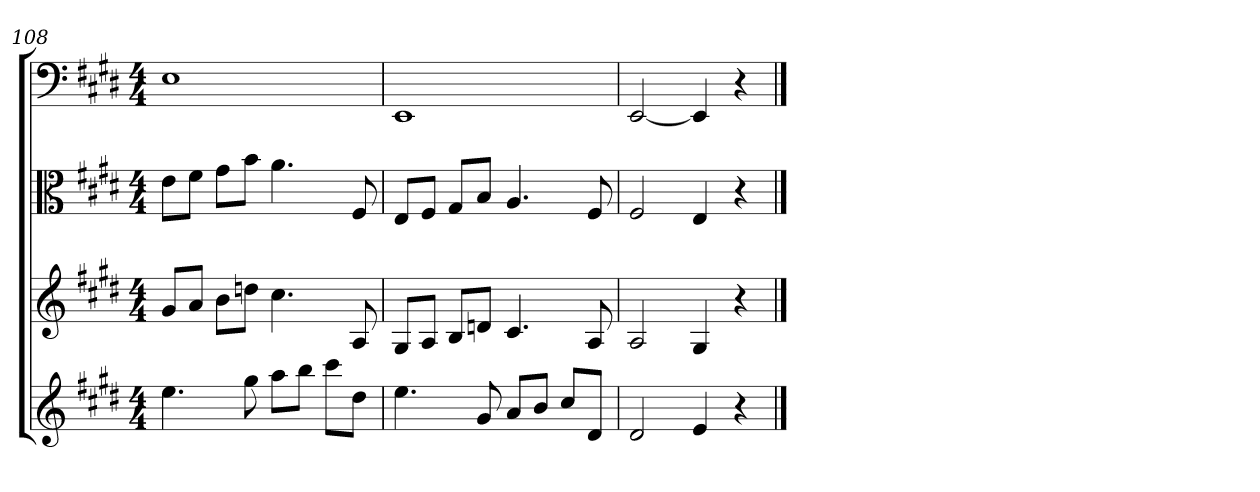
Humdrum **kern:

**kern	**kern	**kern	**kern
*part4	*part3	*part2	*part1
*staff4	*staff3	*staff2	*staff1
*	*	*clefC3	*clefF4
*k[f#c#g#d#]	*k[f#c#g#d#]	*k[f#c#g#d#]	*k[f#c#g#d#]
*E:	*E:	*E:	*E:
*M4/4	*M4/4	*M4/4	*M4/4
=108	=108	=108	=108
4.ee	8g#L	8e\L	1E
.	8aJ	8f#\J	.
.	8bL	8g#\L	.
8gg#	8ddnJ	8b\J	.
8aaL	4.cc#	4.a	.
8bbJ	.	.	.
8ccc#L	.	.	.
8dd#J	8A	8F#	.
=109	=109	=109	=109
4.ee	8G#L	8E/L	1EE
.	8AJ	8F#/J	.
.	8BL	8G#/L	.
8g#	8dnJ	8B/J	.
8aL	4.c#	4.A	.
8bJ	.	.	.
8cc#L	.	.	.
8d#J	8A	8F#	.
=110	=110	=110	=110
2d#	2A	2F#	[2EE
4e	4G#	4E	4EE]
4r	4r	4r	4r
==	==	==	==
*-	*-	*-	*-
